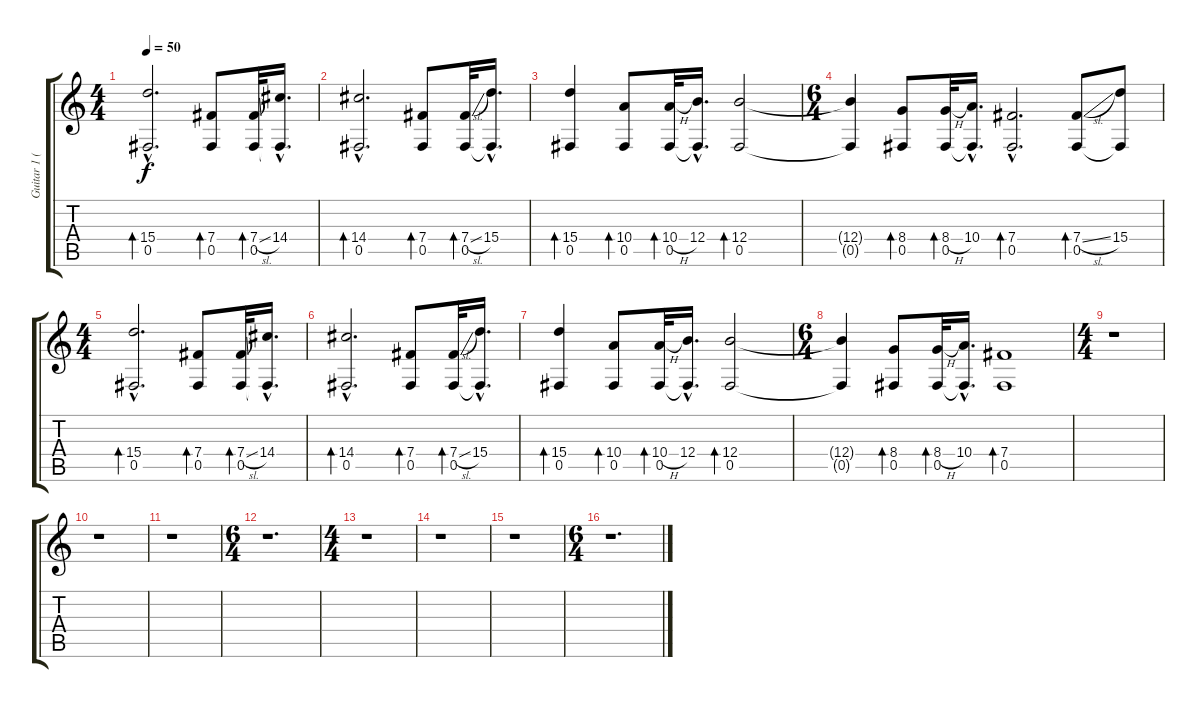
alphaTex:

\track ("Guitar 1 (Clean)" "Guitar 1 (") {instrument electricguitarclean}
\staff {score tabs}
\tuning (Db4 Ab3 E3 B2 Gb2 Db2) {hide}
\ts (4 4)
\tempo 50
\clef g2
\ks c
(15.4{hac} 0.5{hac}).2{d bd 30 dy f} (7.4 0.5).8{bd 30} (7.4{sl} 0.5).32{bd 30} (14.4{hac} 0.5{hac t}).16{d} |
(14.4{hac} 0.5{hac}).2{d bd 30} (7.4 0.5).8{bd 30} (7.4{sl} 0.5).32{bd 30} (15.4{hac} 0.5{hac t}).16{d} |
(15.4 0.5).4{bd 30} (10.4 0.5).8{bd 30} (10.4{h} 0.5).32{bd 30} (12.4{hac} 0.5{hac t}).16{d} (12.4 0.5).2{bd 30} |
\ts (6 4)
(12.4{t} 0.5{t}).4 (8.4 0.5).8{bd 30} (8.4{h} 0.5).32{bd 30} (10.4{hac} 0.5{hac t}).16{d} (7.4{hac} 0.5{hac}).2{d bd 30} (7.4{sl} 0.5).8{bd 30} (15.4 0.5{t}).8 |
\ts (4 4)
(15.4{hac} 0.5{hac}).2{d bd 30} (7.4 0.5).8{bd 30} (7.4{sl} 0.5).32{bd 30} (14.4{hac} 0.5{hac t}).16{d} |
(14.4{hac} 0.5{hac}).2{d bd 30} (7.4 0.5).8{bd 30} (7.4{sl} 0.5).32{bd 30} (15.4{hac} 0.5{hac t}).16{d} |
(15.4 0.5).4{bd 30} (10.4 0.5).8{bd 30} (10.4{h} 0.5).32{bd 30} (12.4{hac} 0.5{hac t}).16{d} (12.4 0.5).2{bd 30} |
\ts (6 4)
(12.4{t} 0.5{t}).4 (8.4 0.5).8{bd 30} (8.4{h} 0.5).32{bd 30} (10.4{hac} 0.5{hac t}).16{d} (7.4 0.5).1{bd 30} |
\ts (4 4)
r.1 |
r.1 |
r.1 |
\ts (6 4)
r.1{d} |
\ts (4 4)
r.1 |
r.1 |
r.1 |
\ts (6 4)
r.1{d}
